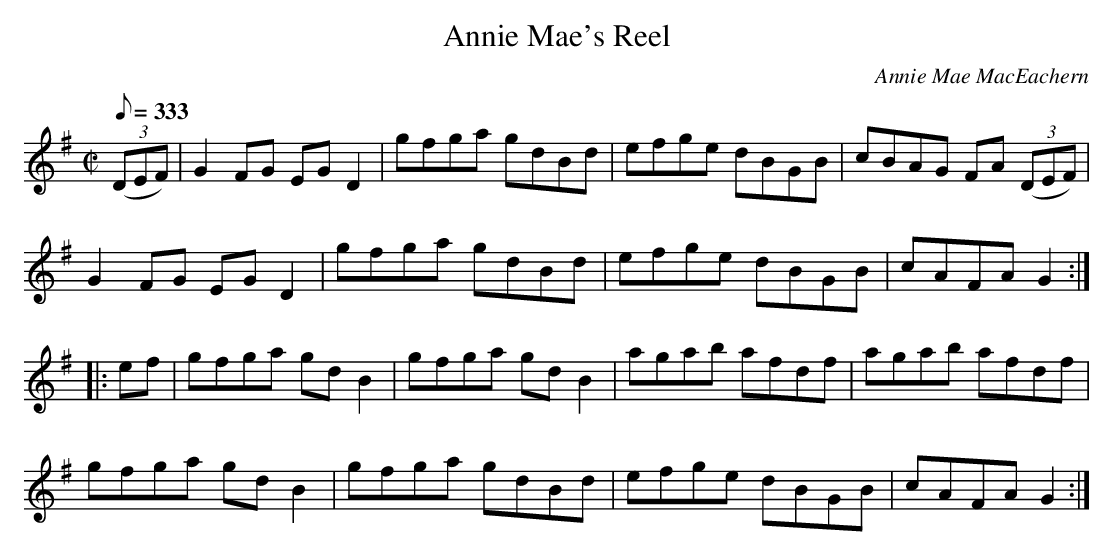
X:1
T:Annie Mae's Reel
C:Annie Mae MacEachern
L:1/8
M:C|
Q:333
K:G
(3(DEF)|G2 FG EG D2|gfga gdBd|efge dBGB|cBAG FA (3(DEF)|
G2 FG EG D2|gfga gdBd|efge dBGB|cAFA G2:|
|:ef|gfga gd B2|gfga gd B2|agab afdf|agab afdf|
gfga gd B2|gfga gdBd|efge dBGB|cAFA G2:|
